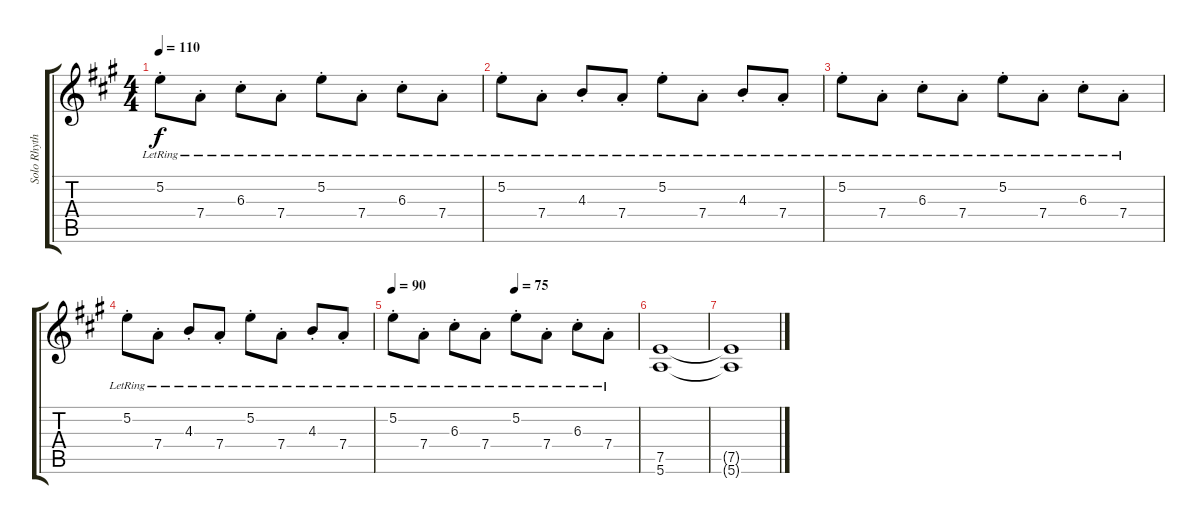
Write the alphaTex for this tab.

\track ("Solo Rhythm" "Solo Rhyth") {instrument distortionguitar}
\staff {score tabs}
\tuning (E4 B3 G3 D3 A2 E2) {hide}
\ts (4 4)
\tempo 110
\clef g2
\ks a
5.2{st lr}.8{dy f} 7.4{st lr}.8 6.3{st lr}.8 7.4{st lr}.8 5.2{st lr}.8 7.4{st lr}.8 6.3{st lr}.8 7.4{st lr}.8 |
5.2{st lr}.8 7.4{st lr}.8 4.3{st lr}.8 7.4{st lr}.8 5.2{st lr}.8 7.4{st lr}.8 4.3{st lr}.8 7.4{st lr}.8 |
5.2{st lr}.8 7.4{st lr}.8 6.3{st lr}.8 7.4{st lr}.8 5.2{st lr}.8 7.4{st lr}.8 6.3{st lr}.8 7.4{st lr}.8 |
5.2{st lr}.8 7.4{st lr}.8 4.3{st lr}.8 7.4{st lr}.8 5.2{st lr}.8 7.4{st lr}.8 4.3{st lr}.8 7.4{st lr}.8 |
\tempo 90
\tempo (75 0.5)
5.2{st lr}.8 7.4{st lr}.8 6.3{st lr}.8 7.4{st lr}.8 5.2{st lr}.8 7.4{st lr}.8 6.3{st lr}.8 7.4{st lr}.8 |
(7.5 5.6).1 |
(7.5{t} 5.6{t}).1
